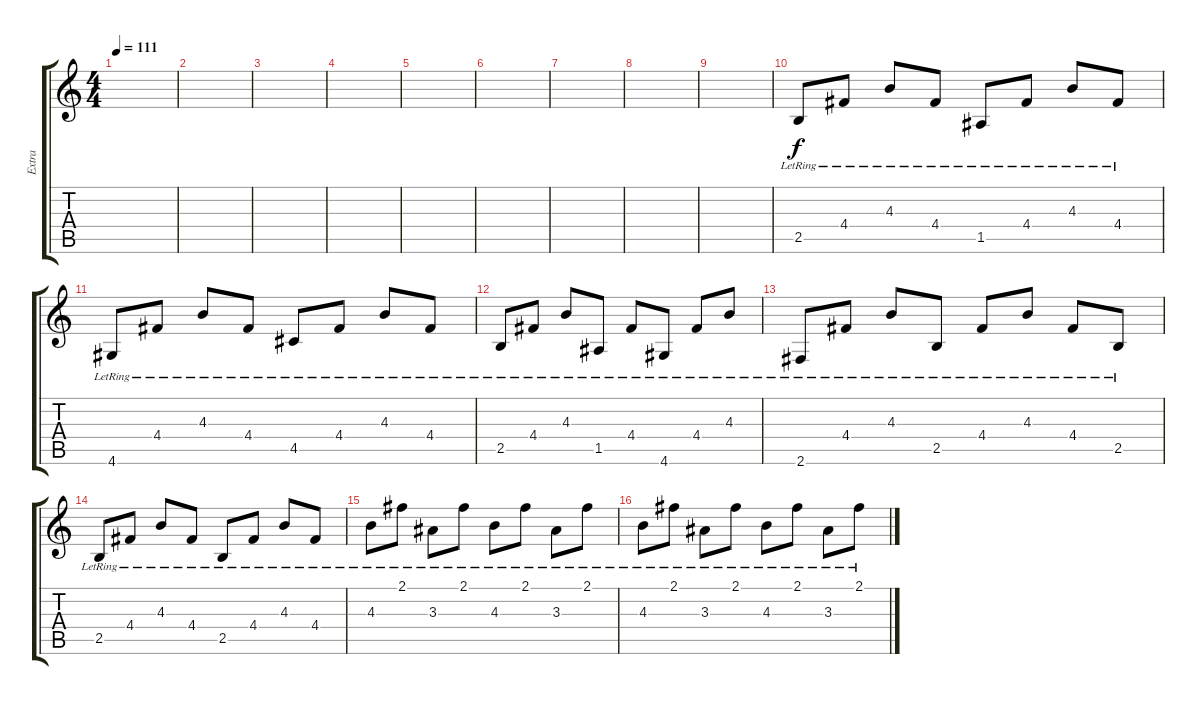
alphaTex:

\track ("Extra" "Extra") {instrument distortionguitar}
\staff {score tabs}
\tuning (E4 B3 G3 D3 A2 E2) {hide}
\ts (4 4)
\tempo 111
\clef g2
\ks c
|
|
|
|
|
|
|
|
|
2.5{lr}.8{instrument electricguitarclean} 4.4{lr}.8 4.3{lr}.8 4.4{lr}.8 1.5{lr}.8 4.4{lr}.8 4.3{lr}.8 4.4{lr}.8 |
4.6{lr}.8 4.4{lr}.8 4.3{lr}.8 4.4{lr}.8 4.5{lr}.8 4.4{lr}.8 4.3{lr}.8 4.4{lr}.8 |
2.5{lr}.8 4.4{lr}.8 4.3{lr}.8 1.5{lr}.8 4.4{lr}.8 4.6{lr}.8 4.4{lr}.8 4.3{lr}.8 |
2.6{lr}.8 4.4{lr}.8 4.3{lr}.8 2.5{lr}.8 4.4{lr}.8 4.3{lr}.8 4.4{lr}.8 2.5{lr}.8 |
2.5{lr}.8 4.4{lr}.8 4.3{lr}.8 4.4{lr}.8 2.5{lr}.8 4.4{lr}.8 4.3{lr}.8 4.4{lr}.8 |
4.3{lr}.8 2.1{lr}.8 3.3{lr}.8 2.1{lr}.8 4.3{lr}.8 2.1{lr}.8 3.3{lr}.8 2.1{lr}.8 |
4.3{lr}.8 2.1{lr}.8 3.3{lr}.8 2.1{lr}.8 4.3{lr}.8 2.1{lr}.8 3.3{lr}.8 2.1{lr}.8
